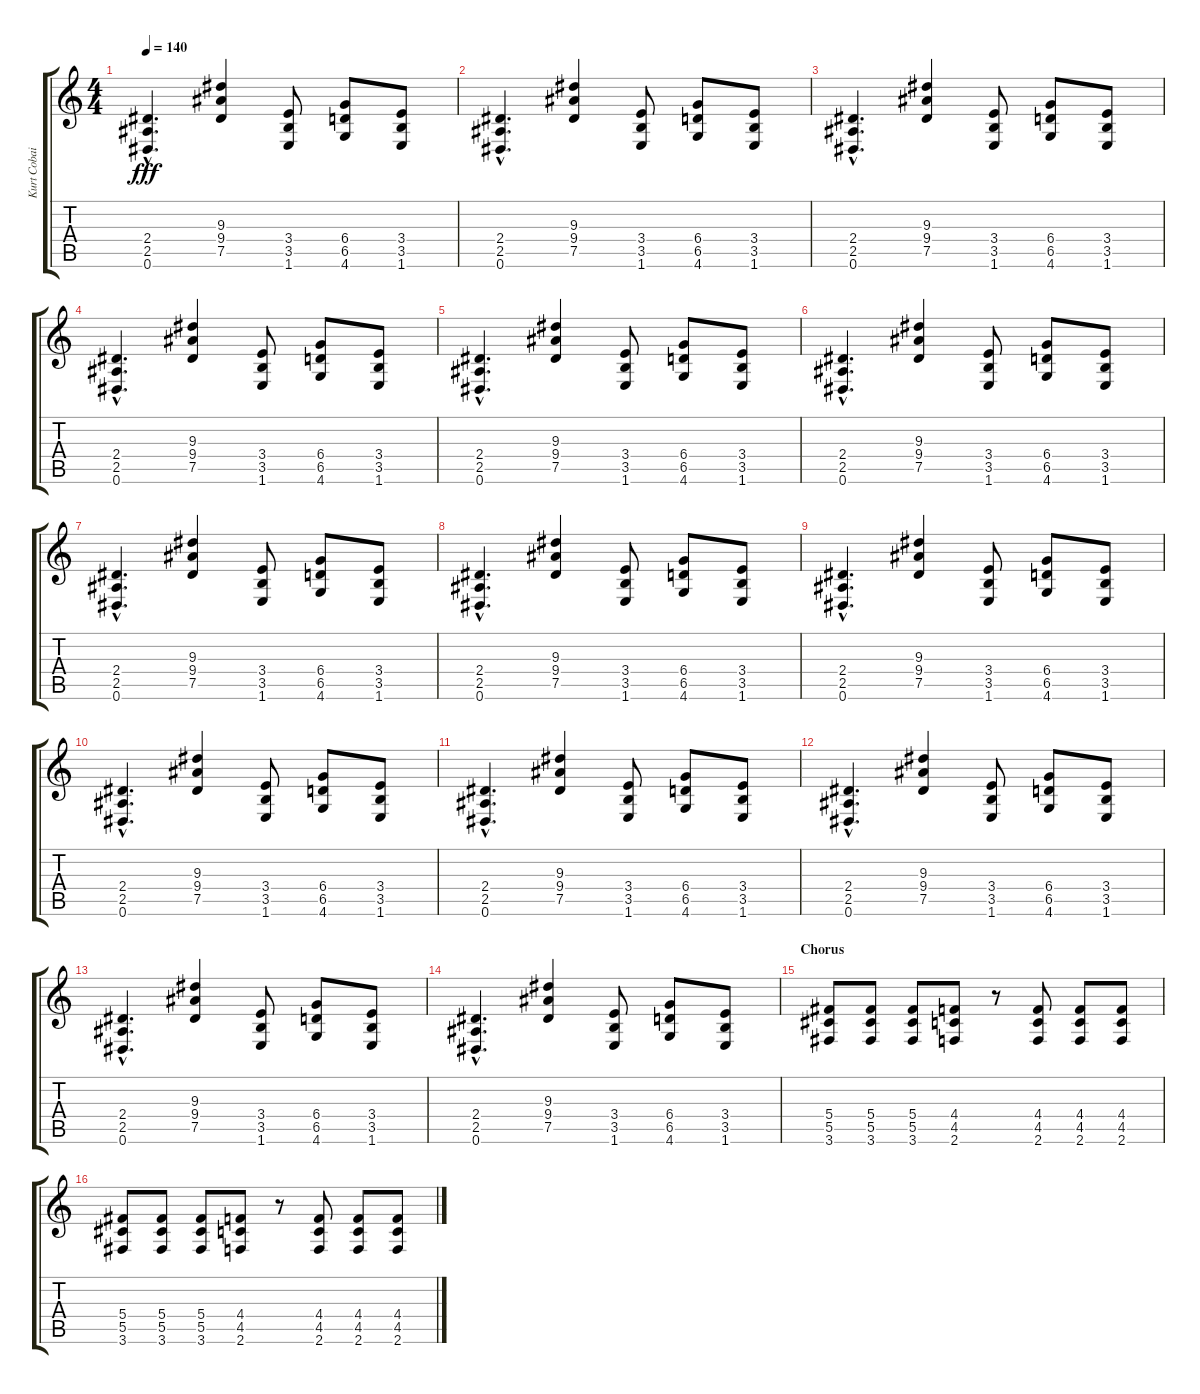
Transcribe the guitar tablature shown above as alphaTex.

\track ("Kurt Cobain - Guitar" "Kurt Cobai") {instrument distortionguitar}
\staff {score tabs}
\tuning (Eb4 Bb3 Gb3 Db3 Ab2 Eb2) {hide}
\ts (4 4)
\tempo 140
\clef g2
\ks c
(2.4{hac} 2.5{hac} 0.6{hac}).4{d dy fff} (9.3 9.4 7.5).4 (3.4 3.5 1.6).8 (6.4 6.5 4.6).8 (3.4 3.5 1.6).8 |
(2.4{hac} 2.5{hac} 0.6{hac}).4{d} (9.3 9.4 7.5).4 (3.4 3.5 1.6).8 (6.4 6.5 4.6).8 (3.4 3.5 1.6).8 |
(2.4{hac} 2.5{hac} 0.6{hac}).4{d} (9.3 9.4 7.5).4 (3.4 3.5 1.6).8 (6.4 6.5 4.6).8 (3.4 3.5 1.6).8 |
(2.4{hac} 2.5{hac} 0.6{hac}).4{d} (9.3 9.4 7.5).4 (3.4 3.5 1.6).8 (6.4 6.5 4.6).8 (3.4 3.5 1.6).8 |
(2.4{hac} 2.5{hac} 0.6{hac}).4{d} (9.3 9.4 7.5).4 (3.4 3.5 1.6).8 (6.4 6.5 4.6).8 (3.4 3.5 1.6).8 |
(2.4{hac} 2.5{hac} 0.6{hac}).4{d} (9.3 9.4 7.5).4 (3.4 3.5 1.6).8 (6.4 6.5 4.6).8 (3.4 3.5 1.6).8 |
(2.4{hac} 2.5{hac} 0.6{hac}).4{d} (9.3 9.4 7.5).4 (3.4 3.5 1.6).8 (6.4 6.5 4.6).8 (3.4 3.5 1.6).8 |
(2.4{hac} 2.5{hac} 0.6{hac}).4{d} (9.3 9.4 7.5).4 (3.4 3.5 1.6).8 (6.4 6.5 4.6).8 (3.4 3.5 1.6).8 |
(2.4{hac} 2.5{hac} 0.6{hac}).4{d} (9.3 9.4 7.5).4 (3.4 3.5 1.6).8 (6.4 6.5 4.6).8 (3.4 3.5 1.6).8 |
(2.4{hac} 2.5{hac} 0.6{hac}).4{d} (9.3 9.4 7.5).4 (3.4 3.5 1.6).8 (6.4 6.5 4.6).8 (3.4 3.5 1.6).8 |
(2.4{hac} 2.5{hac} 0.6{hac}).4{d} (9.3 9.4 7.5).4 (3.4 3.5 1.6).8 (6.4 6.5 4.6).8 (3.4 3.5 1.6).8 |
(2.4{hac} 2.5{hac} 0.6{hac}).4{d} (9.3 9.4 7.5).4 (3.4 3.5 1.6).8 (6.4 6.5 4.6).8 (3.4 3.5 1.6).8 |
(2.4{hac} 2.5{hac} 0.6{hac}).4{d} (9.3 9.4 7.5).4 (3.4 3.5 1.6).8 (6.4 6.5 4.6).8 (3.4 3.5 1.6).8 |
(2.4{hac} 2.5{hac} 0.6{hac}).4{d} (9.3 9.4 7.5).4 (3.4 3.5 1.6).8 (6.4 6.5 4.6).8 (3.4 3.5 1.6).8 |
\section ("" "Chorus")
(5.4 5.5 3.6).8 (5.4 5.5 3.6).8 (5.4 5.5 3.6).8 (4.4 4.5 2.6).8 r.8 (4.4 4.5 2.6).8 (4.4 4.5 2.6).8 (4.4 4.5 2.6).8 |
(5.4 5.5 3.6).8 (5.4 5.5 3.6).8 (5.4 5.5 3.6).8 (4.4 4.5 2.6).8 r.8 (4.4 4.5 2.6).8 (4.4 4.5 2.6).8 (4.4 4.5 2.6).8
